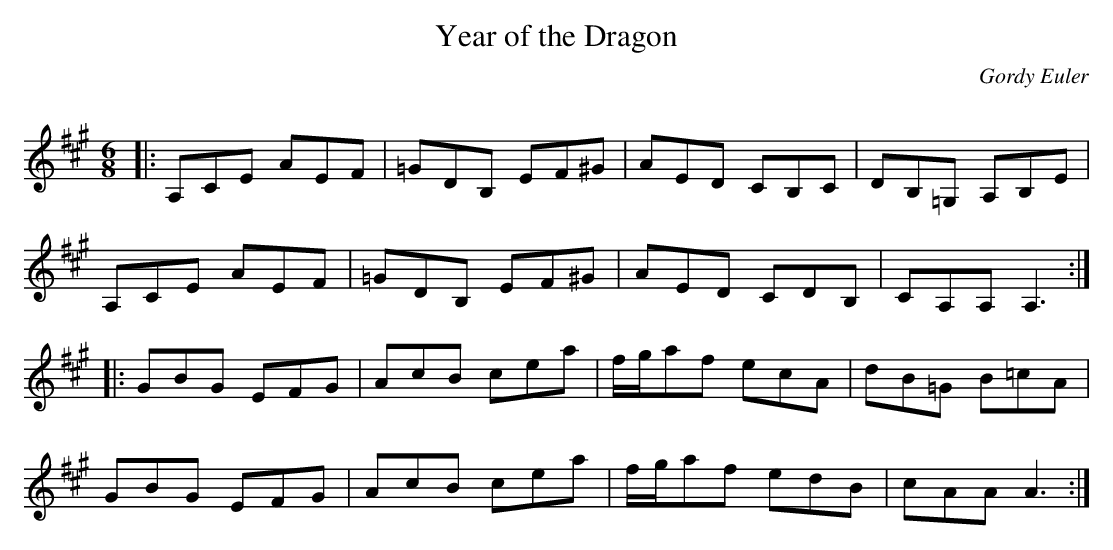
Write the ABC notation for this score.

X:1
T: Year of the Dragon
C:Gordy Euler
Q: 180
K:A
M:6/8
L:1/16
|:A,2C2E2 A2E2F2|=G2D2B,2 E2F2^G2|A2E2D2 C2B,2C2|D2B,2=G,2 A,2B,2E2|
A,2C2E2 A2E2F2|=G2D2B,2 E2F2^G2|A2E2D2 C2D2B,2|C2A,2A,2 A,6:|
|:G2B2G2 E2F2G2|A2c2B2 c2e2a2|fga2f2 e2c2A2|d2B2=G2 B2=c2A2|
G2B2G2 E2F2G2|A2c2B2 c2e2a2|fga2f2 e2d2B2|c2A2A2 A6:|
